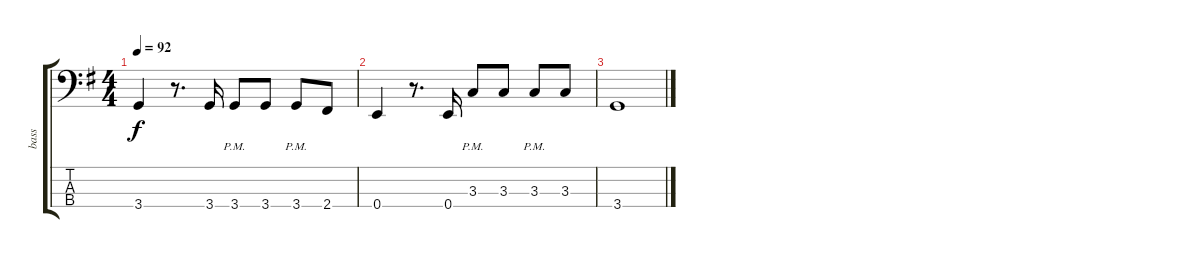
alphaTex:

\track ("bass" "bass") {instrument electricbassfinger}
\staff {score tabs}
\tuning (G2 D2 A1 E1) {hide}
\ts (4 4)
\tempo 92
\clef f4
\ks g
3.4.4{dy f} r.8{d} 3.4.16 3.4{pm}.8 3.4.8 3.4{pm}.8 2.4.8 |
0.4.4 r.8{d} 0.4.16 3.3{pm}.8 3.3.8 3.3{pm}.8 3.3.8 |
3.4.1
